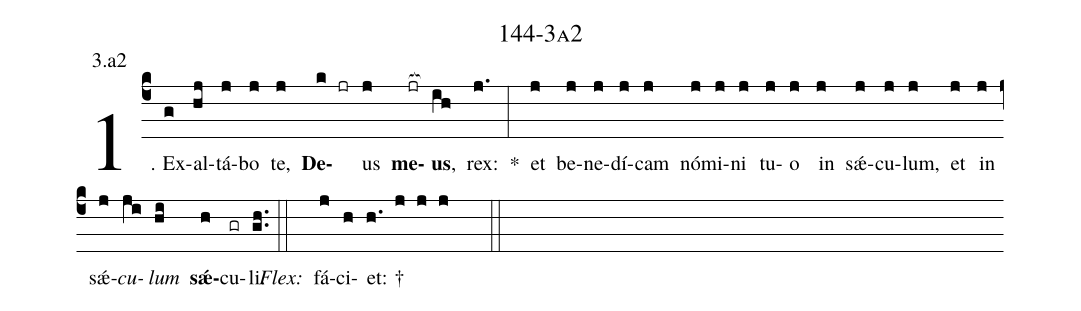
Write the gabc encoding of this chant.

name: 144-3a2;
annotation: 3.a2;
%%
(c4)1. Ex(g)al(hj)tá(j)bo(j) te,(j) <b>De</b>(k jr)us(j) <b>me</b>(jr[ocb:1{])<b>us</b>,(ih[ocb:0}]) rex:(j.) *(:) et(j) be(j)ne(j)dí(j)cam(j) nó(j)mi(j)ni(j) tu(j)o(j) in(j) sǽ(j)cu(j)lum,(j) et(j) in(j) sǽ(j)<i>cu</i>(ji)<i>lum</i>(hi) <b>sǽ</b>(h)cu(gr)li.(gh..) (::)
<i>Flex:</i>()  fá(j)ci(h)et: †(h. j j j  ::)
